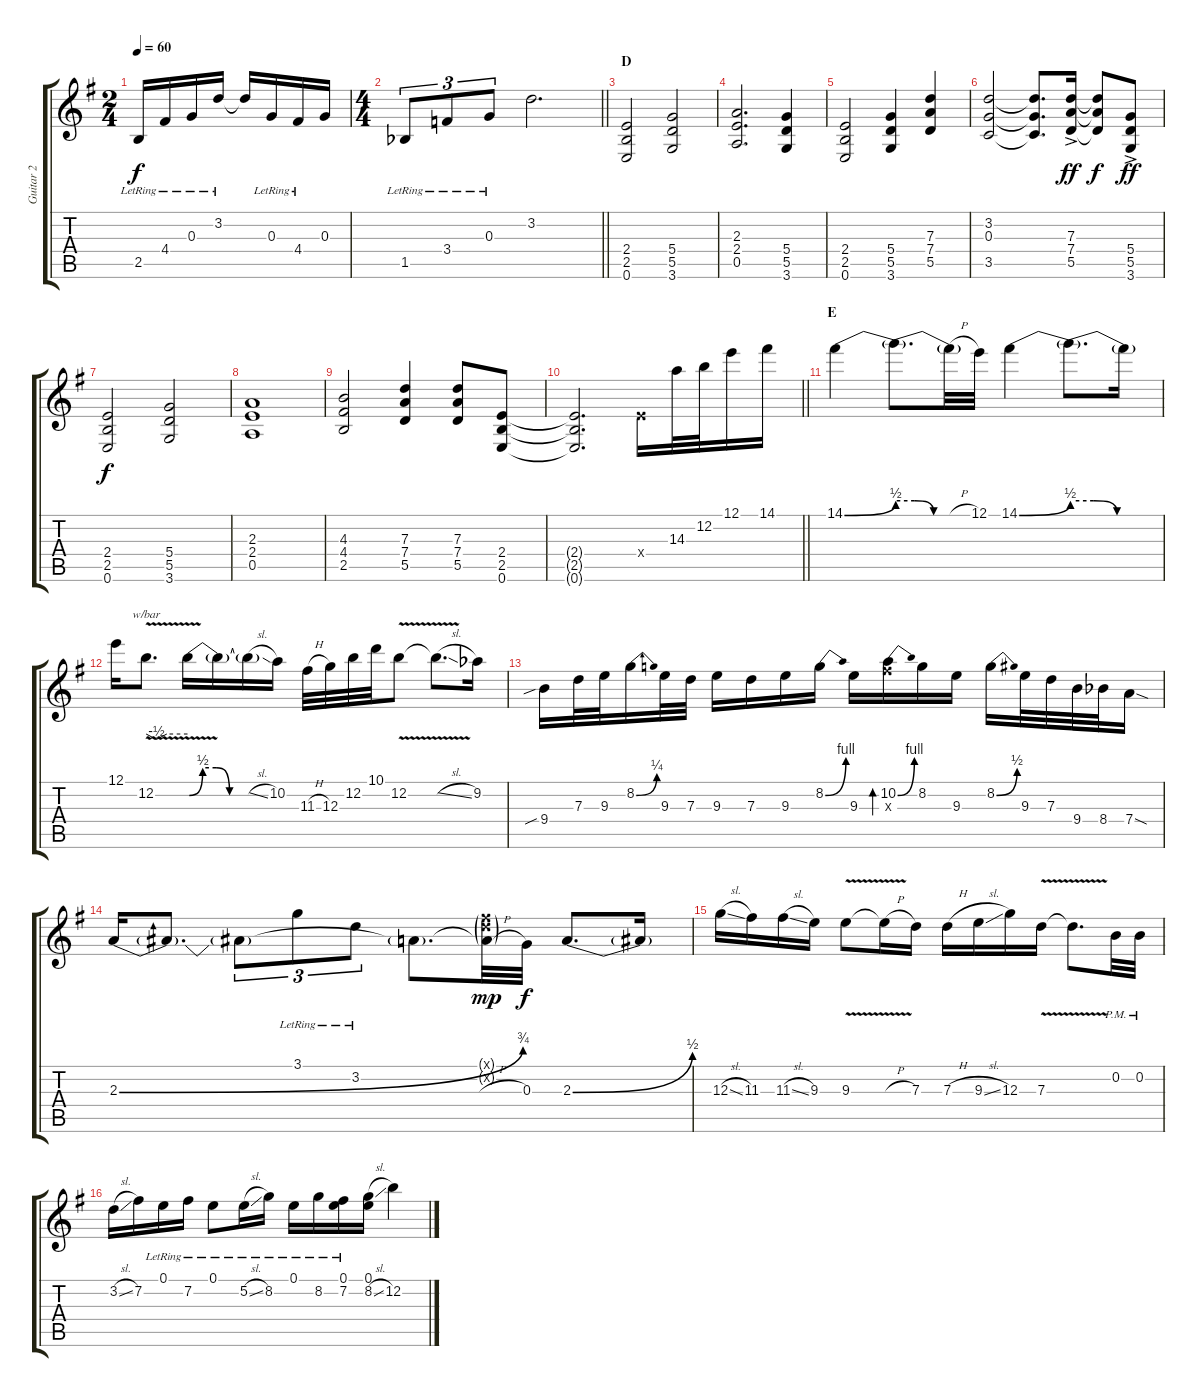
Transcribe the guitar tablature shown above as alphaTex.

\track ("Guitar 2" "Guitar 2") {instrument distortionguitar}
\staff {score tabs}
\tuning (E4 B3 G3 D3 A2 E2) {hide}
\ts (2 4)
\tempo 60
\clef g2
\ks g
2.5{lr}.16{dy f} 4.4{lr}.16 0.3{lr}.16 3.2{lr}.16 3.2{t}.16 0.3{lr}.16 4.4{lr}.16 0.3.16 |
\ts (4 4)
\barLineRight lightlight
1.5{lr acc b}.8{tu (3 2)} 3.4{lr}.8{tu (3 2)} 0.3{lr}.8{tu (3 2)} 3.2.2{d} |
\section ("" "D")
(2.4 2.5 0.6).2 (5.4 5.5 3.6).2 |
(2.3 2.4 0.5).2{d} (5.4 5.5 3.6).4 |
(2.4 2.5 0.6).2 (5.4 5.5 3.6).4 (7.3 7.4 5.5).4 |
(3.2 0.3 3.5).2 (3.2{t} 0.3{t} 3.5{t}).8{d} (7.3{ac} 7.4{ac} 5.5{ac}).16{dy ff} (7.3{t} 7.4{t} 5.5{t}).8{dy f} (5.4{ac} 5.5{ac} 3.6{ac}).8{dy ff} |
(2.4 2.5 0.6).2{dy f} (5.4 5.5 3.6).2 |
(2.3 2.4 0.5).1 |
(4.3 4.4 2.5).2 (7.3 7.4 5.5).4 (7.3 7.4 5.5).8 (2.4 2.5 0.6).8 |
\barLineRight lightlight
(2.4{t} 2.5{t} 0.6{t}).2{d} 2.4{x}.16{volume 13 instrument overdrivenguitar} 14.3.32 12.2.32 12.1.16 14.1.16 |
\section ("" "E")
14.1{be (bend 0 0 60 2)}.4 14.1{be (custom 0 2 15 2 30 0 60 0) t}.8{d} 14.1{h t}.32 12.1.32 14.1{be (bend 0 0 60 2)}.4 14.1{be (custom 0 2 15 2 30 0 60 0) t}.8{d} 14.1{t}.16 |
12.1.16 12.2{v}.8{d tbe (custom default 0 0 15 -2 30 0 60 0)} 12.2{be (custom 0 0 10 2 20 2 30 0 60 0) t}.16 12.2{t}.16 12.2{sl t}.16 10.2.16 11.3{h}.32 12.3.32 12.2.32 10.1.32 12.2{v}.8 12.2{sl t}.8{d} 9.2{acc b}.16 |
9.4{sib}.16 7.3.32 9.3.32 8.2{be (bend 0 0 60 1)}.16 9.3.32 7.3.32 9.3.16 7.3.16 9.3.16 8.2{be (bend 0 0 60 4)}.16 9.3.16 (10.2{be (bend 0 0 60 4)} 11.3{x}).16{bd 120} 8.2.16 9.3.16 8.2{be (bend 0 0 60 2)}.16 9.3.32 7.3.32 9.4.32 8.4{acc b}.32 7.4{sod}.16 |
2.3{be (bend 0 0 60 3)}.16 2.3{t}.8{d} 2.3{t}.8{tu (3 2)} 3.1{lr}.8{tu (3 2)} 3.2{lr}.8{tu (3 2)} 2.3{t}.8{d} (2.1{g x} 3.2{g x} 2.3{h t}).32{dy mp} 0.3.32{dy f} 2.3{be (bend 0 0 60 2)}.8{d} 2.3{t}.16 |
12.3{sl}.16 11.3.16 11.3{sl}.16 9.3.16 9.3{v}.8 9.3{h t}.16 7.3.16 7.3{h}.16 9.3{sl}.16 12.3.16 7.3{v}.16 7.3{t}.8{d} 0.2{pm}.32 0.2{pm}.32 |
3.2{sl}.16 7.2.16 0.1{lr}.16 7.2{lr}.16 0.1{lr}.8 5.2{sl lr}.16 8.2{lr}.16 0.1{lr}.16 8.2{lr}.16 (0.1{lr} 7.2{lr}).16 (0.1 8.2{sl}).16 12.2.4
